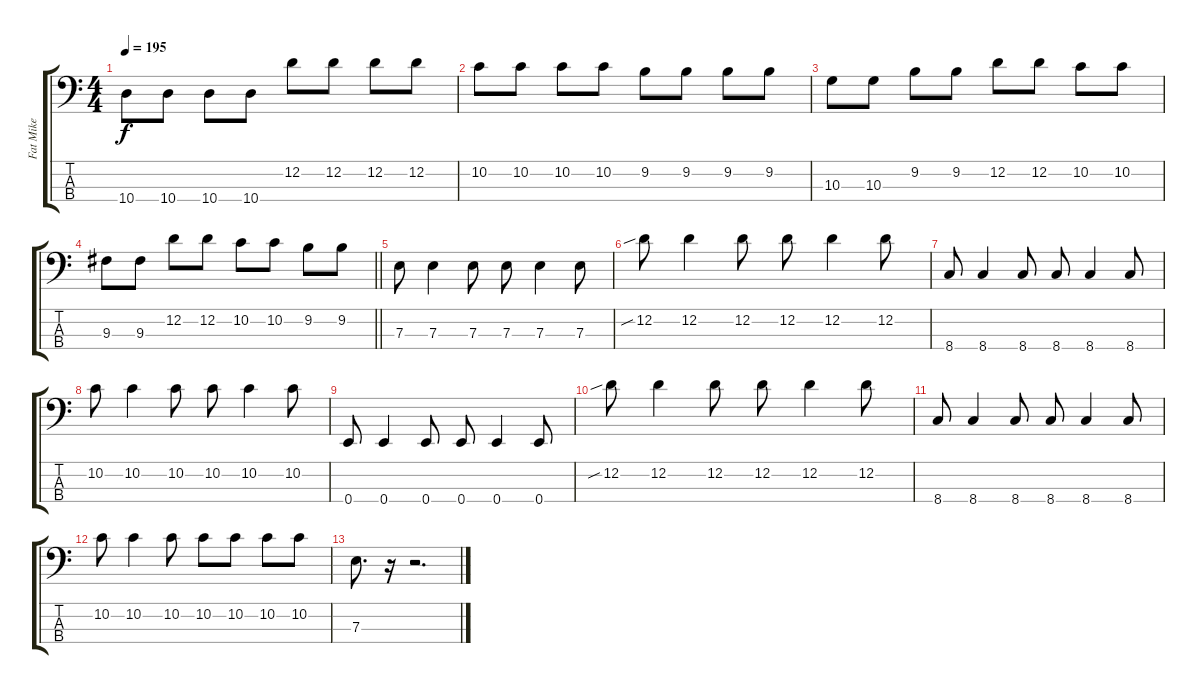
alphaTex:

\track ("Fat Mike" "Fat Mike") {instrument electricbasspick}
\staff {score tabs}
\tuning (G2 D2 A1 E1) {hide}
\ts (4 4)
\tempo 195
\clef f4
\ks c
10.4.8{dy f} 10.4.8 10.4.8 10.4.8 12.2.8 12.2.8 12.2.8 12.2.8 |
10.2.8 10.2.8 10.2.8 10.2.8 9.2.8 9.2.8 9.2.8 9.2.8 |
10.3.8 10.3.8 9.2.8 9.2.8 12.2.8 12.2.8 10.2.8 10.2.8 |
\barLineRight lightlight
9.3.8 9.3.8 12.2.8 12.2.8 10.2.8 10.2.8 9.2.8 9.2.8 |
\section ("" "")
7.3.8 7.3.4 7.3.8 7.3.8 7.3.4 7.3.8 |
12.2{sib}.8 12.2.4 12.2.8 12.2.8 12.2.4 12.2.8 |
8.4.8 8.4.4 8.4.8 8.4.8 8.4.4 8.4.8 |
10.2.8 10.2.4 10.2.8 10.2.8 10.2.4 10.2.8 |
0.4.8 0.4.4 0.4.8 0.4.8 0.4.4 0.4.8 |
12.2{sib}.8 12.2.4 12.2.8 12.2.8 12.2.4 12.2.8 |
8.4.8 8.4.4 8.4.8 8.4.8 8.4.4 8.4.8 |
10.2.8 10.2.4 10.2.8 10.2.8 10.2.8 10.2.8 10.2.8 |
7.3.8{d} r.16 r.2{d}
